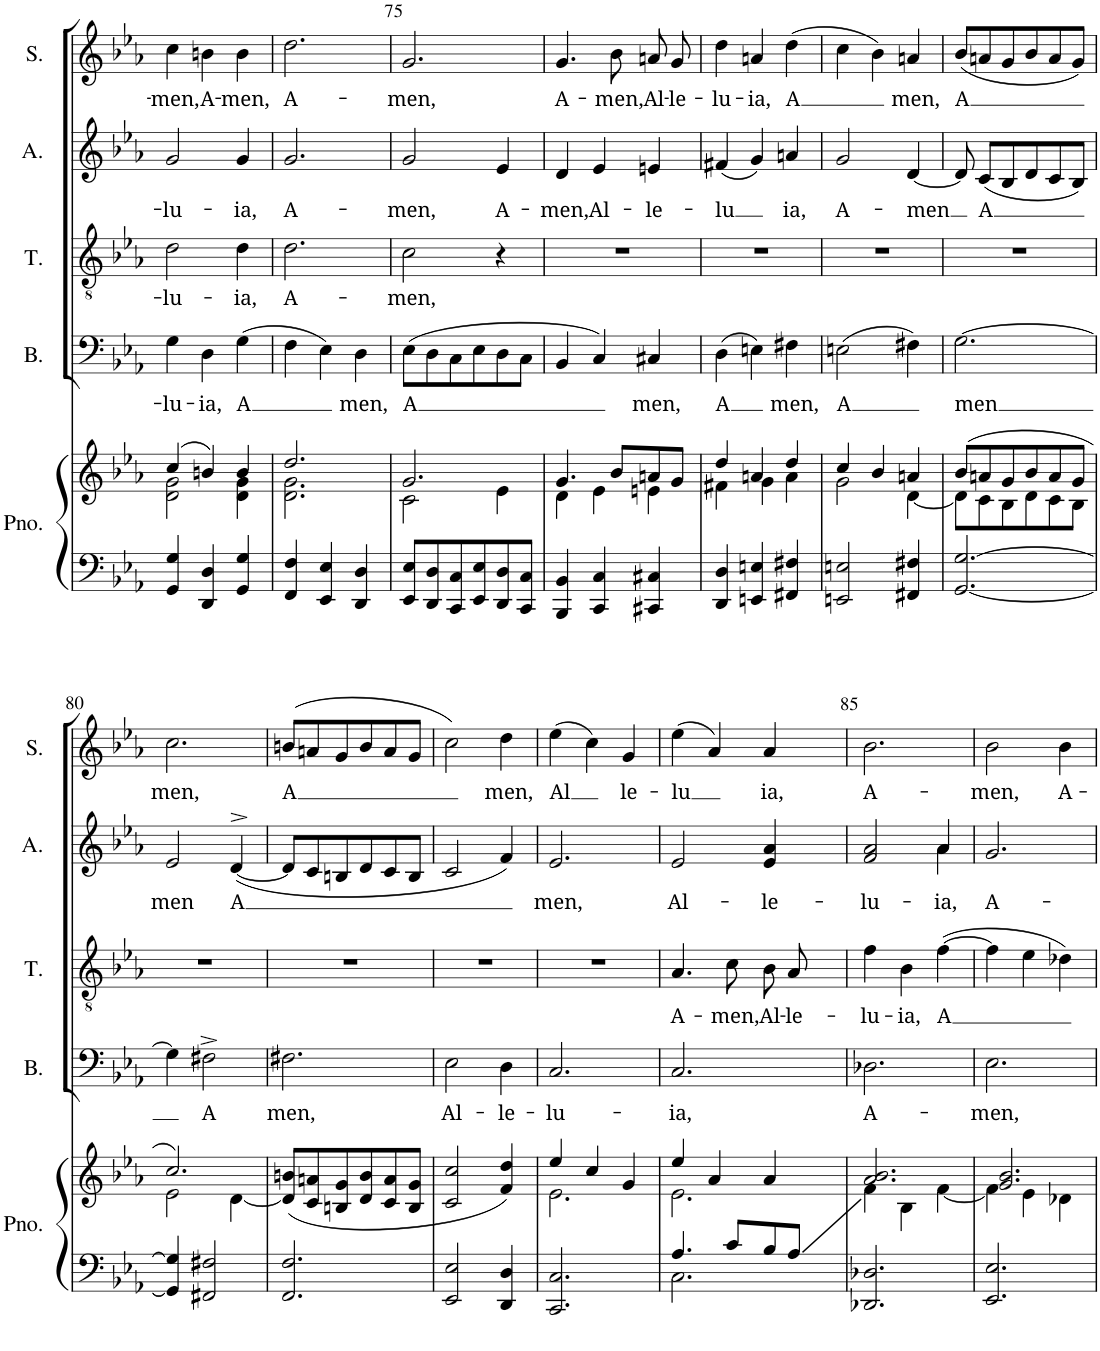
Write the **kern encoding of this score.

**kern	**kern	**kern	**text	**kern	**text	**kern	**text	**kern	**text
*part5	*part5	*part4	*part4	*part3	*part3	*part2	*part2	*part1	*part1
*staff6	*staff5	*staff4	*staff4	*staff3	*staff3	*staff2	*staff2	*staff1	*staff1
*I"Piano	*	*I"Bass	*	*I"Tenor	*	*I"Alto	*	*I"Soprano	*
*I'Pno.	*	*I'B.	*	*I'T.	*	*I'A.	*	*I'S.	*
!!LO:PB:g=z
*clefF4	*clefG2	*clefF4	*	*clefGv2	*	*clefG2	*	*clefG2	*
*k[b-e-a-]	*k[b-e-a-]	*k[b-e-a-]	*	*k[b-e-a-]	*	*k[b-e-a-]	*	*k[b-e-a-]	*
*M3/4	*M3/4	*M3/4	*	*M3/4	*	*M3/4	*	*M3/4	*
=73	=73	=73	=73	=73	=73	=73	=73	=73	=73
*	*^	*	*	*	*	*	*	*	*
!	!	!	!	!LO:LY:b	!	!LO:LY:b	!	!LO:LY:b	!	!LO:LY:b
4GG/ 4G/	(4cc/	2d\ 2g\	4G\	-lu-	2d\	-lu-	2g/	-lu-	4cc\	-men,
!	!	!	!	!LO:LY:b	!	!	!	!	!	!LO:LY:b
4DD/ 4D/	4bn/)	.	4D\	-ia,	.	.	.	.	4bn\	A-
!	!	!	!	!LO:LY:b	!	!LO:LY:b	!	!LO:LY:b	!	!LO:LY:b
4GG/ 4G/	4b/	4d\ 4g\	(4G\	-A	4d\	-ia,	4g/	-ia,	4b\	-men,
=74	=74	=74	=74	=74	=74	=74	=74	=74	=74	=74
!	!	!	!	!	!	!LO:LY:b	!	!LO:LY:b	!	!LO:LY:b
4FF/ 4F/	2.dd/	2.d\ 2.g\	4F\	.	2.d\	A-	2.g/	A-	2.dd\	A-
4EE-/ 4E-/	.	.	4E-\)	.	.	.	.	.	.	.
!	!	!	!	!LO:LY:b	!	!	!	!	!	!
4DD/ 4D/	.	.	4D\	men,	.	.	.	.	.	.
=75	=75	=75	=75	=75	=75	=75	=75	=75	=75	=75
!	!	!	!	!LO:LY:b	!	!LO:LY:b	!	!LO:LY:b	!	!LO:LY:b
8EE-/ 8E-/L	2.g/	2c\	(8E-\L	-A	2c\	-men,	2g/	-men,	2.g/	-men,
8DD/ 8D/	.	.	8D\	.	.	.	.	.	.	.
8CC/ 8C/	.	.	8C\	.	.	.	.	.	.	.
8EE-/ 8E-/	.	.	8E-\	.	.	.	.	.	.	.
!	!	!	!	!	!	!	!	!LO:LY:b	!	!
8DD/ 8D/	.	4e-\	8D\	.	4r	.	4e-/	A-	.	.
8CC/ 8C/J	.	.	8C\J	.	.	.	.	.	.	.
=76	=76	=76	=76	=76	=76	=76	=76	=76	=76	=76
!	!	!	!	!	!	!	!	!LO:LY:b	!	!LO:LY:b
4BBB-/ 4BB-/	4.g/	4d\	4BB-/	.	2.r	.	4d/	-men,	4.g/	A-
!	!	!	!	!	!	!	!	!LO:LY:b	!	!
4CC/ 4C/	.	4e-\	4C/)	.	.	.	4e-/	Al-	.	.
!	!	!	!	!	!	!	!	!	!	!LO:LY:b
.	8b-/L	.	.	.	.	.	.	.	8b-\	-men,
!	!	!	!	!LO:LY:b	!	!	!	!LO:LY:b	!	!LO:LY:b
4CC#X/ 4C#X/	8an/	4en\	4C#X/	men,	.	.	4en/	-le-	8an/	Al-
!	!	!	!	!	!	!	!	!	!	!LO:LY:b
.	8g/J	.	.	.	.	.	.	.	8g/	-le-
=77	=77	=77	=77	=77	=77	=77	=77	=77	=77	=77
!	!	!	!	!LO:LY:b	!	!	!	!LO:LY:b	!	!LO:LY:b
4DD/ 4D/	4dd/	4f#X\	(4D\	-A	2.r	.	(4f#X/	-lu	4dd\	-lu-
!	!	!	!	!	!	!	!	!	!	!LO:LY:b
4EEn/ 4En/	4an/	4g\	4En\)	.	.	.	4g/)	.	4an/	-ia,
!	!	!	!	!LO:LY:b	!	!	!	!LO:LY:b	!	!LO:LY:b
4FF#X/ 4F#X/	4dd/	4a\	4F#X\	men,	.	.	4an/	ia,	(4dd\	-A
=78	=78	=78	=78	=78	=78	=78	=78	=78	=78	=78
!	!	!	!	!LO:LY:b	!	!	!	!LO:LY:b	!	!
2EEn/ 2En/	4cc/	2g\	(2En\	-A	2.r	.	2g/	A-	4cc\	.
.	4b-/	.	.	.	.	.	.	.	4b-\)	.
!	!	!	!	!	!	!	!	!LO:LY:b	!	!LO:LY:b
4FF#X/ 4F#X/	4an/	[4d\	4F#X\)	.	.	.	[4d/	-men	4an/	men,
=79	=79	=79	=79	=79	=79	=79	=79	=79	=79	=79
!	!	!	!	!LO:LY:b	!	!	!	!	!	!LO:LY:b
[2.GG/ [2.G/	(8b-/L	8d\L]	[2.G\	-men	2.r	.	8d/]	.	(8b-/L	-A
!	!	!	!	!	!	!	!	!LO:LY:b	!	!
.	8an/	8c\	.	.	.	.	(8c/L	-A	8an/	.
.	8g/	8B-\	.	.	.	.	8B-/	.	8g/	.
.	8b-/	8d\	.	.	.	.	8d/	.	8b-/	.
.	8a/	8c\	.	.	.	.	8c/	.	8a/	.
.	8g/J	8B-\J	.	.	.	.	8B-/J)	.	8g/J)	.
!!LO:LB:g=z
=80	=80	=80	=80	=80	=80	=80	=80	=80	=80	=80
!	!	!	!	!	!	!	!	!LO:LY:b	!	!LO:LY:b
4GG/] 4G/]	2.cc/)	2e-\	4G\]	.	2.r	.	2e-/	men	2.cc\	men,
!	!	!	!	!LO:LY:b	!	!	!	!	!	!
2FF#X/ 2F#X/	.	.	2F#X^\	A	.	.	.	.	.	.
!	!	!	!	!	!	!	!	!LO:LY:b	!	!
.	.	[4d\	.	.	.	.	([4d^>/	-A	.	.
=81	=81	=81	=81	=81	=81	=81	=81	=81	=81	=81
!	!	!	!	!LO:LY:b	!	!	!	!	!	!LO:LY:b
*	*v	*v	*	*	*	*	*	*	*	*
2.FF/ 2.F/	(8d/] 8bn/L	2.F#X\	men,	2.r	.	8d/L]	.	(8bn/L	-A
.	8c/ 8an/	.	.	.	.	8c/	.	8an/	.
.	8Bn/ 8g/	.	.	.	.	8Bn/	.	8g/	.
.	8d/ 8b/	.	.	.	.	8d/	.	8b/	.
.	8c/ 8a/	.	.	.	.	8c/	.	8a/	.
.	8B/ 8g/J	.	.	.	.	8B/J	.	8g/J	.
=82	=82	=82	=82	=82	=82	=82	=82	=82	=82
!	!	!	!LO:LY:b	!	!	!	!	!	!
2EE-/ 2E-/	2c/ 2cc/	2E-\	Al-	2.r	.	2c/	.	2cc\)	.
!	!	!	!LO:LY:b	!	!	!	!	!	!LO:LY:b
4DD/ 4D/	4f/ 4dd/)	4D\	-le-	.	.	4f/)	.	4dd\	men,
=83	=83	=83	=83	=83	=83	=83	=83	=83	=83
*	*^	*	*	*	*	*	*	*	*
!	!	!	!	!LO:LY:b	!	!	!	!LO:LY:b	!	!LO:LY:b
2.CC/ 2.C/	4ee-/	2.e-\	2.C/	-lu-	2.r	.	2.e-/	men,	(4ee-\	-Al
.	4cc/	.	.	.	.	.	.	.	4cc\)	.
!	!	!	!	!	!	!	!	!	!	!LO:LY:b
.	4g/	.	.	.	.	.	.	.	4g/	le-
=84	=84	=84	=84	=84	=84	=84	=84	=84	=84	=84
*^	*	*	*	*	*	*	*	*	*	*
!	!	!	!	!	!LO:LY:b	!	!LO:LY:b	!	!LO:LY:b	!	!LO:LY:b
4.A-/	2.C\	4ee-/	2.e-\	2.C/	-ia,	4.A-/	A-	2e-/	Al-	(4ee-\	-lu
.	.	4a-/	.	.	.	.	.	.	.	4a-/)	.
!	!	!	!	!	!	!	!LO:LY:b	!	!	!	!
8c/L	.	.	.	.	.	8c\	-men,	.	.	.	.
!	!	!	!	!	!	!	!LO:LY:b	!	!LO:LY:b	!	!LO:LY:b
8B-/	.	4a-/	.	.	.	8B-/L	Al-	4e-/ 4a-/	-le-	4a-/	ia,
!	!	!	!	!	!	!	!LO:LY:b	!	!	!	!
8A-/J	.	.	.	.	.	8A-/J	-le-	.	.	.	.
*v	*v	*	*	*	*	*	*	*	*	*	*
=85	=85	=85	=85	=85	=85	=85	=85	=85	=85	=85
!	!	!	!	!LO:LY:b	!	!LO:LY:b	!	!LO:LY:b	!	!LO:LY:b
*	*	*	*	*	*	*	*^	*	*	*
2.DD-X/ 2.D-X/	2.a-/ 2.b-/	4f\	2.D-X\	A-	4f\	-lu-	2f/ 2a-/	2ryy	-lu-	2.b-\	A-
!	!	!	!	!	!	!LO:LY:b	!	!	!	!	!
.	.	4B-\	.	.	4B-\	-ia,	.	.	.	.	.
!	!	!	!	!	!	!LO:LY:b	!	!	!LO:LY:b	!	!
.	.	[4f\	.	.	([4f\	-A	4a-/	4a-\	-ia,	.	.
=86	=86	=86	=86	=86	=86	=86	=86	=86	=86	=86	=86
!	!	!	!	!LO:LY:b	!	!	!	!	!LO:LY:b	!	!LO:LY:b
*	*	*	*	*	*	*	*v	*v	*	*	*
2.EE-/ 2.E-/	2.g/ 2.b-/	4f\]	2.E-\	-men,	4f\]	.	2.g/	A-	2b-\	-men,
.	.	4e-\	.	.	4e-\	.	.	.	.	.
!	!	!	!	!	!	!	!	!	!	!LO:LY:b
.	.	4d-X\	.	.	4d-X\)	.	.	.	4b-\	A-
*	*v	*v	*	*	*	*	*	*	*	*
=	=	=	=	=	=	=	=	=	=
*-	*-	*-	*-	*-	*-	*-	*-	*-	*-
